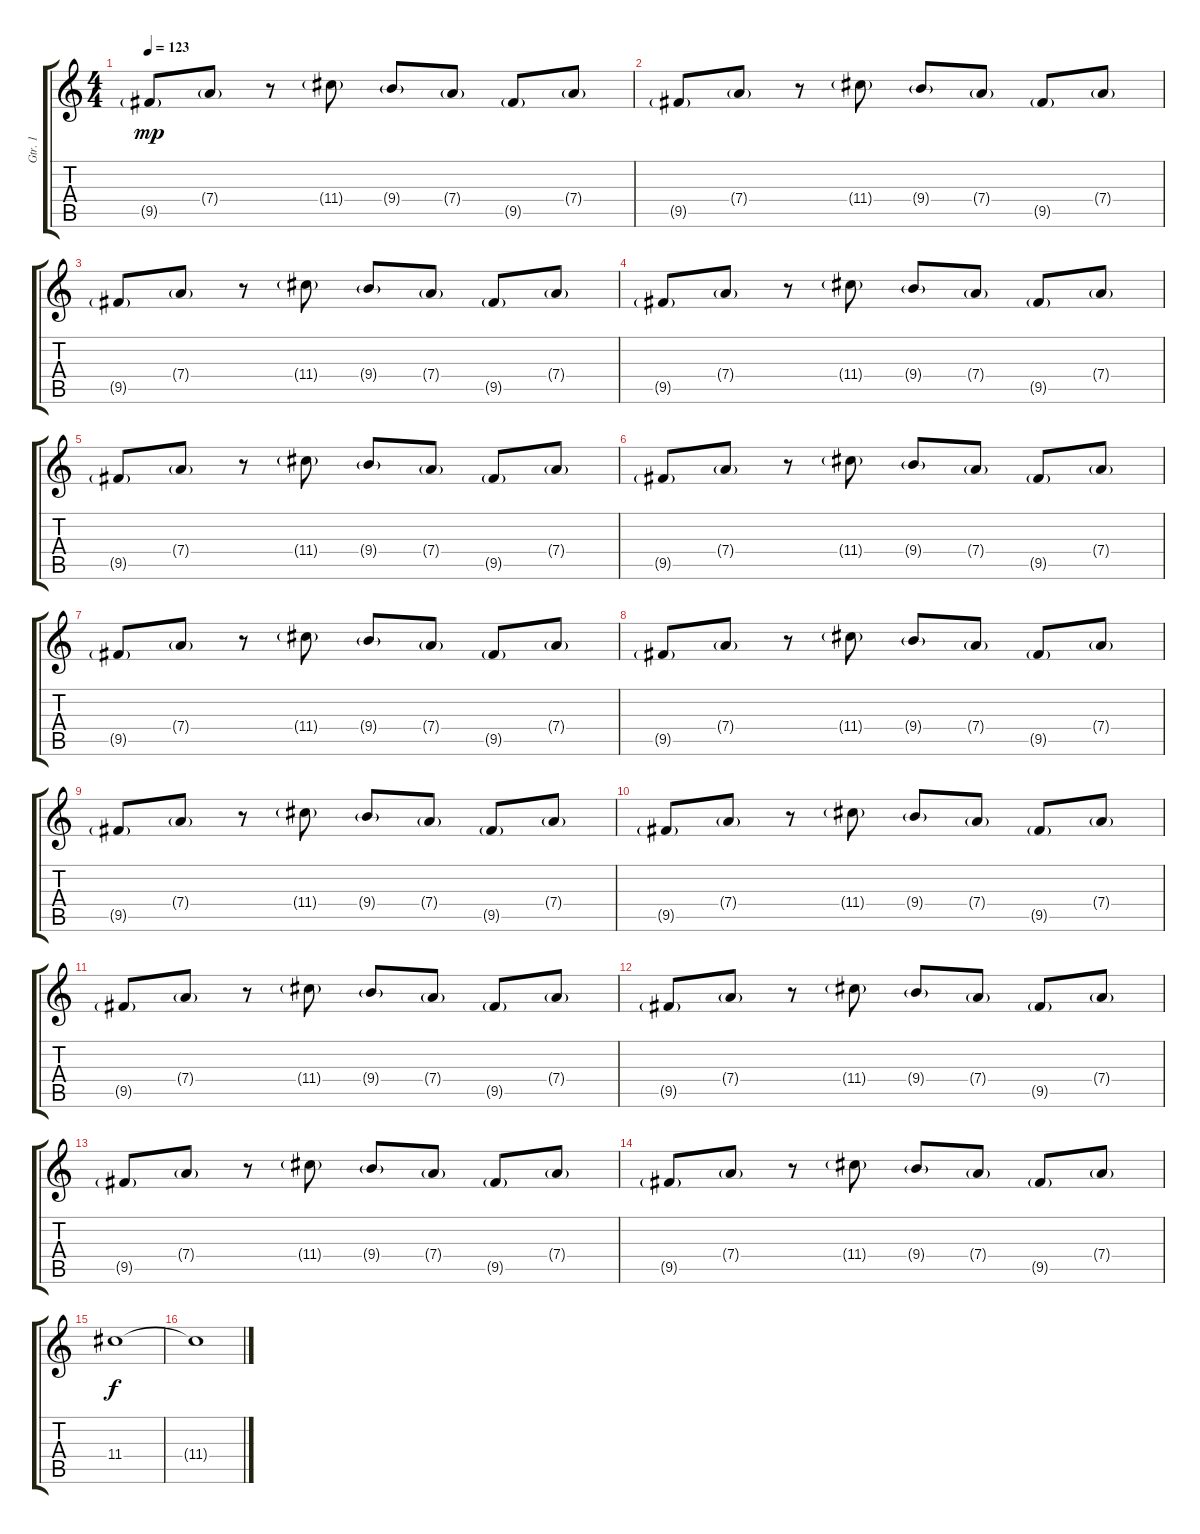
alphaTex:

\track ("Gtr. 1" "Gtr. 1") {instrument electricguitarjazz}
\staff {score tabs}
\tuning (E4 B3 G3 D3 A2 E2) {hide}
\ts (4 4)
\tempo 123
\clef g2
\ks c
9.5{g}.8{dy mp} 7.4{g}.8 r.8 11.4{g}.8 9.4{g}.8 7.4{g}.8 9.5{g}.8 7.4{g}.8 |
9.5{g}.8 7.4{g}.8 r.8 11.4{g}.8 9.4{g}.8 7.4{g}.8 9.5{g}.8 7.4{g}.8 |
9.5{g}.8 7.4{g}.8 r.8 11.4{g}.8 9.4{g}.8 7.4{g}.8 9.5{g}.8 7.4{g}.8 |
9.5{g}.8 7.4{g}.8 r.8 11.4{g}.8 9.4{g}.8 7.4{g}.8 9.5{g}.8 7.4{g}.8 |
9.5{g}.8 7.4{g}.8 r.8 11.4{g}.8 9.4{g}.8 7.4{g}.8 9.5{g}.8 7.4{g}.8 |
9.5{g}.8 7.4{g}.8 r.8 11.4{g}.8 9.4{g}.8 7.4{g}.8 9.5{g}.8 7.4{g}.8 |
9.5{g}.8 7.4{g}.8 r.8 11.4{g}.8 9.4{g}.8 7.4{g}.8 9.5{g}.8 7.4{g}.8 |
9.5{g}.8 7.4{g}.8 r.8 11.4{g}.8 9.4{g}.8 7.4{g}.8 9.5{g}.8 7.4{g}.8 |
9.5{g}.8 7.4{g}.8 r.8 11.4{g}.8 9.4{g}.8 7.4{g}.8 9.5{g}.8 7.4{g}.8 |
9.5{g}.8 7.4{g}.8 r.8 11.4{g}.8 9.4{g}.8 7.4{g}.8 9.5{g}.8 7.4{g}.8 |
9.5{g}.8 7.4{g}.8 r.8 11.4{g}.8 9.4{g}.8 7.4{g}.8 9.5{g}.8 7.4{g}.8 |
9.5{g}.8 7.4{g}.8 r.8 11.4{g}.8 9.4{g}.8 7.4{g}.8 9.5{g}.8 7.4{g}.8 |
9.5{g}.8 7.4{g}.8 r.8 11.4{g}.8 9.4{g}.8 7.4{g}.8 9.5{g}.8 7.4{g}.8 |
9.5{g}.8 7.4{g}.8 r.8 11.4{g}.8 9.4{g}.8 7.4{g}.8 9.5{g}.8 7.4{g}.8 |
11.4.1{dy f} |
11.4{t}.1
